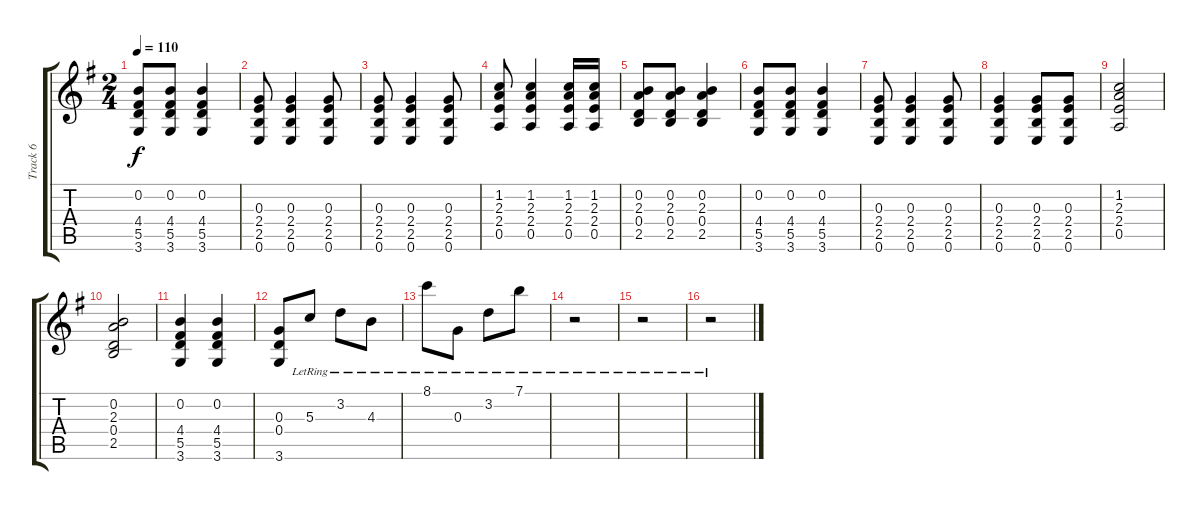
\track ("Track 6" "Track 6") {instrument acousticguitarnylon}
\staff {score tabs}
\tuning (E4 B3 G3 D3 A2 E2) {hide}
\ts (2 4)
\tempo 110
\clef g2
\ks g
(0.2 4.4 5.5 3.6).8{dy f} (0.2 4.4 5.5 3.6).8 (0.2 4.4 5.5 3.6).4 |
(0.3 2.4 2.5 0.6).8 (0.3 2.4 2.5 0.6).4 (0.3 2.4 2.5 0.6).8 |
(0.3 2.4 2.5 0.6).8 (0.3 2.4 2.5 0.6).4 (0.3 2.4 2.5 0.6).8 |
(1.2 2.3 2.4 0.5).8 (1.2 2.3 2.4 0.5).4 (1.2 2.3 2.4 0.5).16 (1.2 2.3 2.4 0.5).16 |
(0.2 2.3 0.4 2.5).8 (0.2 2.3 0.4 2.5).8 (0.2 2.3 0.4 2.5).4 |
(0.2 4.4 5.5 3.6).8 (0.2 4.4 5.5 3.6).8 (0.2 4.4 5.5 3.6).4 |
(0.3 2.4 2.5 0.6).8 (0.3 2.4 2.5 0.6).4 (0.3 2.4 2.5 0.6).8 |
(0.3 2.4 2.5 0.6).4 (0.3 2.4 2.5 0.6).8 (0.3 2.4 2.5 0.6).8 |
(1.2 2.3 2.4 0.5).2 |
(0.2 2.3 0.4 2.5).2 |
(0.2 4.4 5.5 3.6).4 (0.2 4.4 5.5 3.6).4 |
(0.3 0.4 3.6).8 5.3{lr}.8 3.2{lr}.8 4.3{lr}.8 |
8.1{lr}.8 0.3{lr}.8 3.2{lr}.8 7.1{lr}.8 |
r.2 |
r.2 |
r.2
